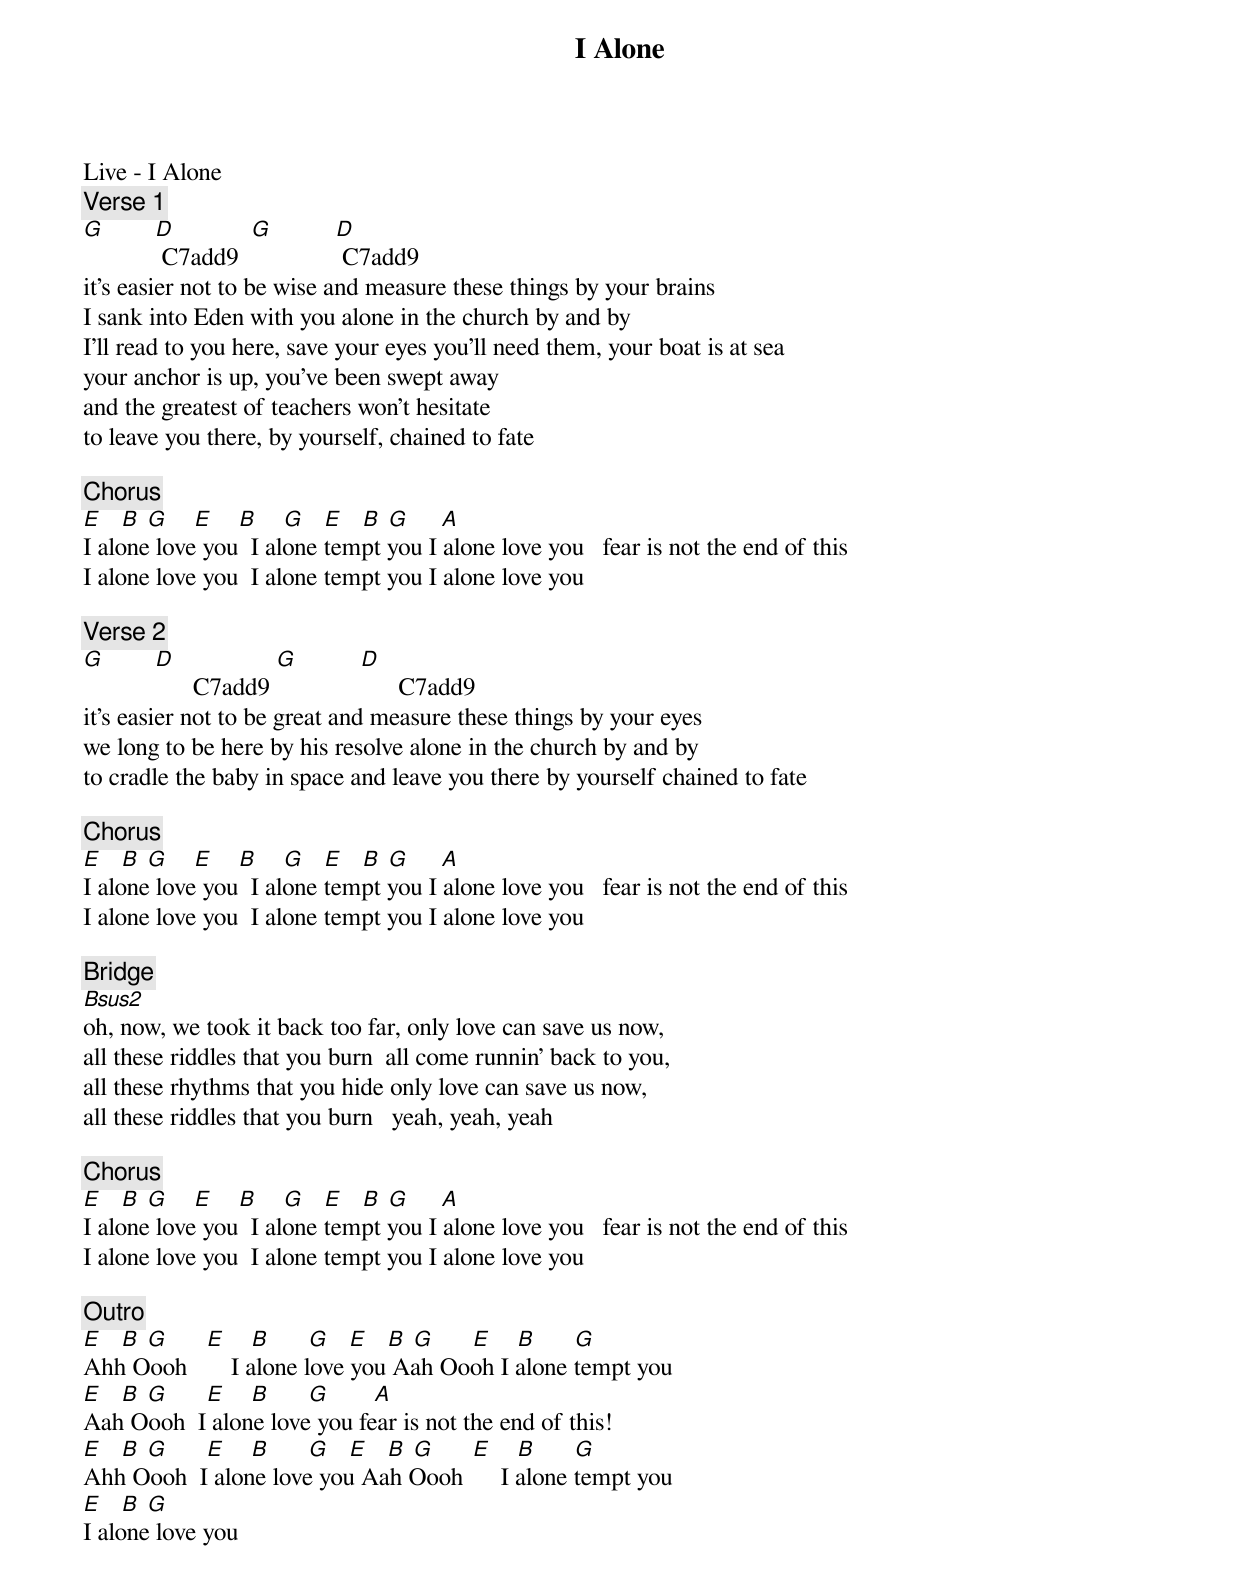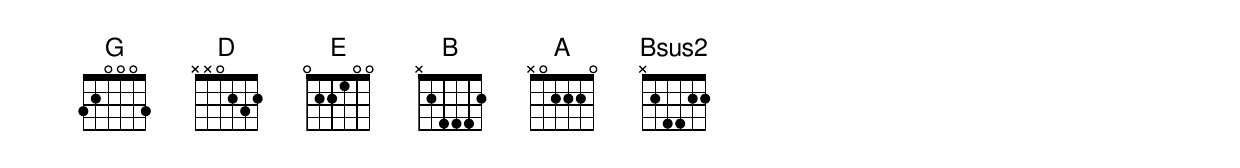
{title: I Alone}
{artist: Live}
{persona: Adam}
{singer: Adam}
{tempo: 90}
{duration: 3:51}
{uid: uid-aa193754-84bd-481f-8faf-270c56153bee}
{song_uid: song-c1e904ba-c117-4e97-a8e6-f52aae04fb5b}



Live - I Alone
{comment: Verse 1}
[G] 	      [D]	C7add9		[G] 	      		[D]	C7add9
it's easier not to be wise	and measure these things by your brains
I sank into Eden with you	alone in the church by and by
I'll read to you here, save your eyes you'll need them, your boat is at sea
your anchor is up, you've been swept away
and the greatest of teachers won't hesitate
to leave you there, by yourself, chained to fate

{comment: Chorus}
[E]   [B]	[G]	   [E]    [B]	   [G] 		[E]   [B]	[G]	    [A]
I alone love you  I alone tempt you	I alone love you   fear is not the end of this
I alone love you  I alone tempt you	I alone love you

{comment: Verse 2}
[G] 	      [D]	     C7add9	[G] 	      		[D]	     C7add9
it's easier not to be great	and measure these things by your eyes
we long to be here by his resolve	alone in the church by and by
to cradle the baby in space	and leave you there by yourself chained to fate

{comment: Chorus}
[E]   [B]	[G]	   [E]    [B]	   [G] 		[E]   [B]	[G]	    [A]
I alone love you  I alone tempt you	I alone love you   fear is not the end of this
I alone love you  I alone tempt you	I alone love you

{comment: Bridge}
[Bsus2]
oh, now, we took it back too far,	only love can save us now,
all these riddles that you burn		all come runnin' back to you,
all these rhythms that you hide	only love can save us now,
all these riddles that you burn 		yeah, yeah, yeah

{comment: Chorus}
[E]   [B]	[G]	   [E]    [B]	   [G] 		[E]   [B]	[G]	    [A]
I alone love you  I alone tempt you	I alone love you   fear is not the end of this
I alone love you  I alone tempt you	I alone love you

{comment: Outro}
[E]   [B]	[G]	     [E]    [B]	     [G] 		[E]   [B]	[G]	     [E]    [B]	     [G]
Ahh Oooh	      I alone love you	Aah Oooh	I alone tempt you
[E]   [B]	[G]	     [E]    [B]	     [G] 		    [A]
Aah Oooh 	I alone love you	fear is not the end of this!
[E]   [B]	[G]	     [E]    [B]	     [G] 		[E]   [B]	[G]	     [E]    [B]	     [G]
Ahh Oooh		I alone love you	Aah Oooh	     I alone tempt you
[E]   [B]	[G]
I alone love you
